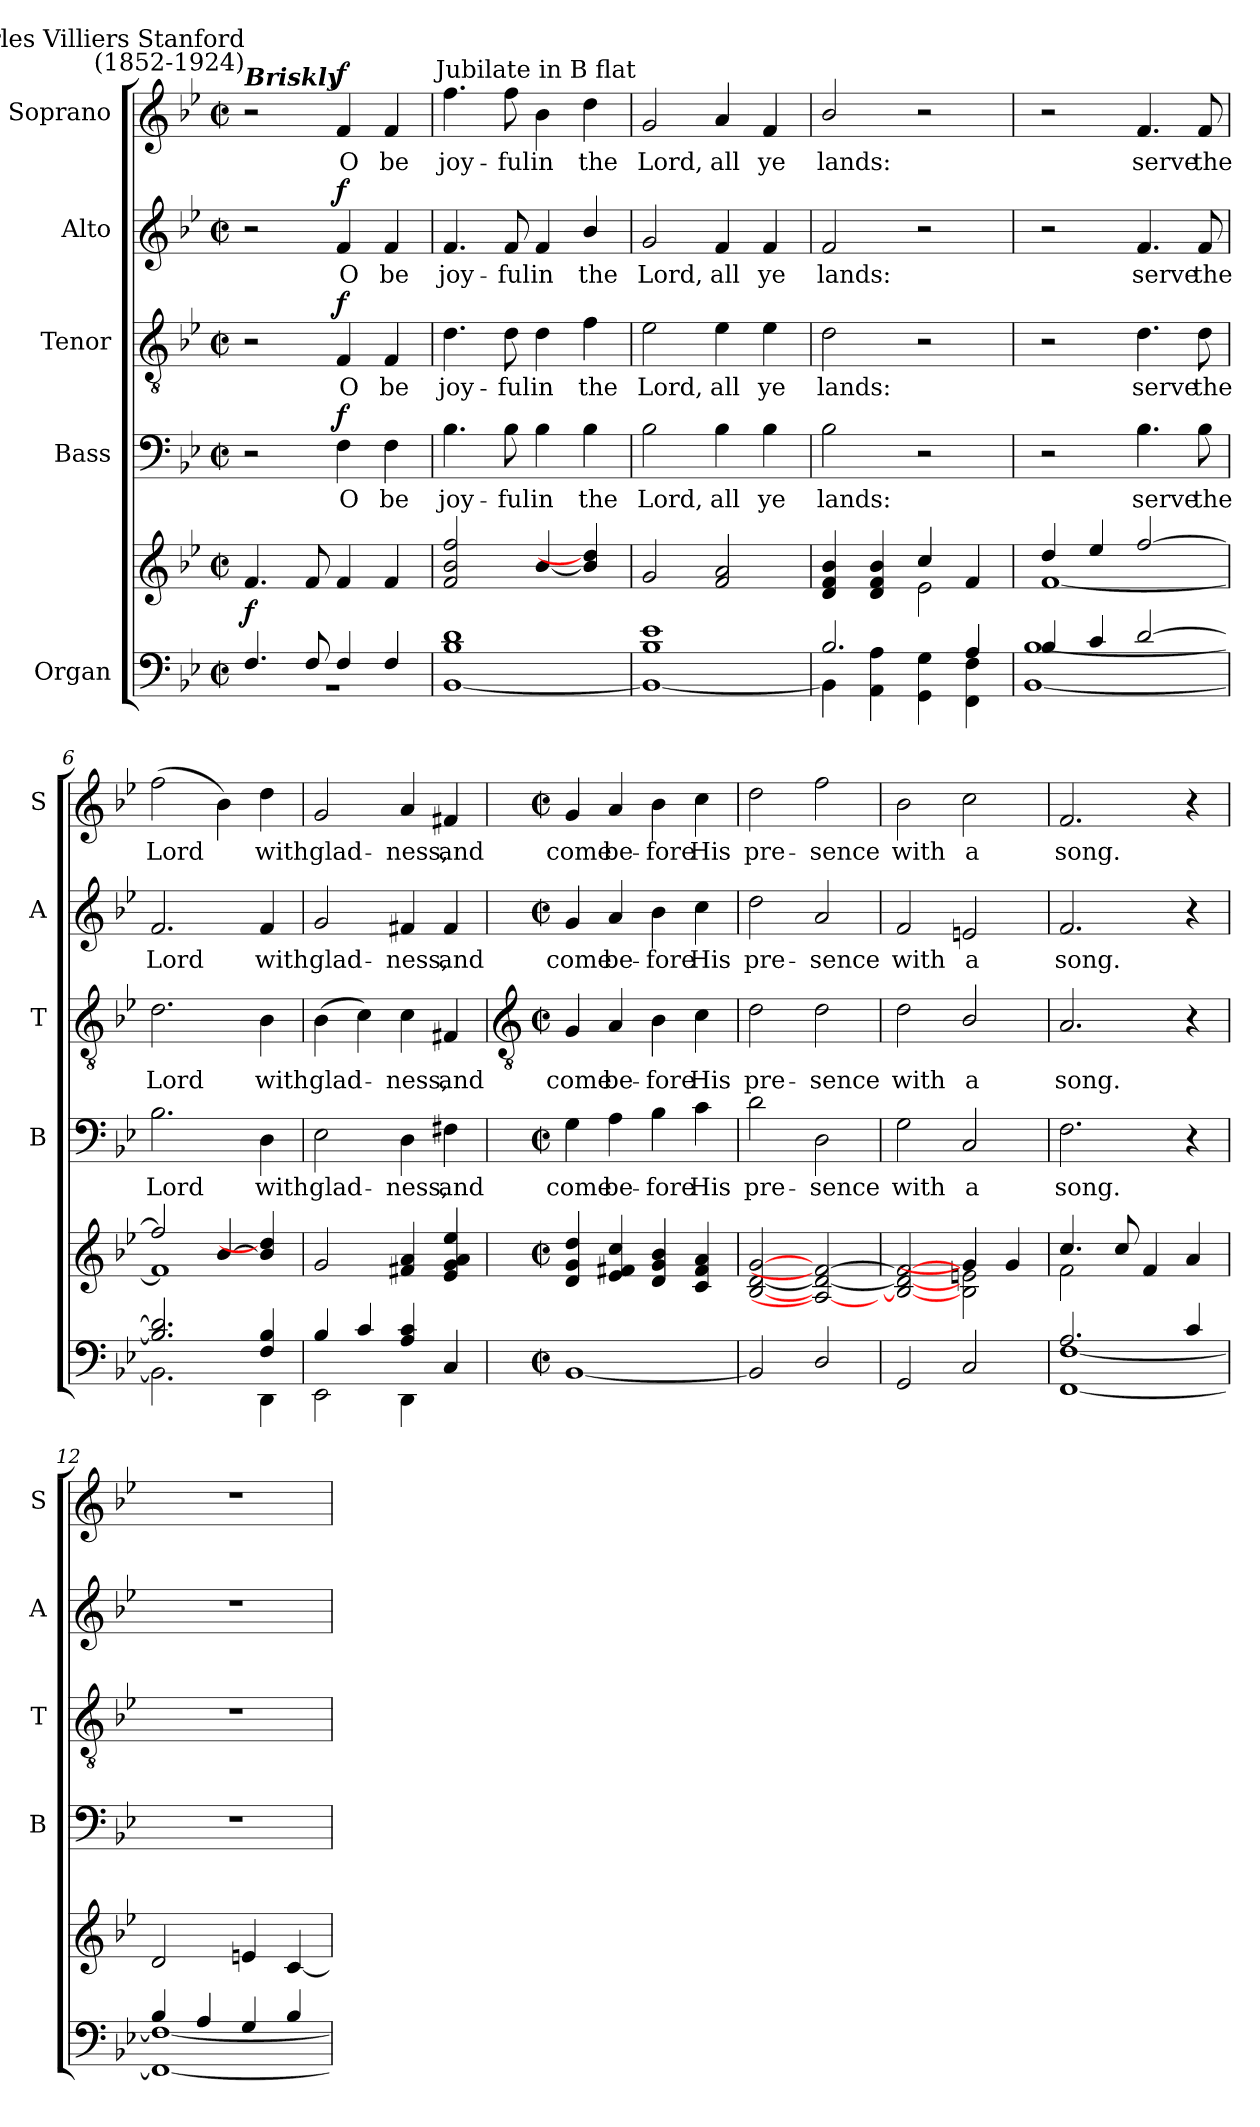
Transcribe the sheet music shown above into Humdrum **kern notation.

**kern	**kern	**dynam	**kern	**text	**dynam	**kern	**text	**dynam	**kern	**text	**dynam	**kern	**text	**dynam
*part5	*part5	*part5	*part4	*part4	*part4	*part3	*part3	*part3	*part2	*part2	*part2	*part1	*part1	*part1
*staff6	*staff5	*staff5/6	*staff4	*staff4	*staff4	*staff3	*staff3	*staff3	*staff2	*staff2	*staff2	*staff1	*staff1	*staff1
*I"Organ	*	*	*I"Bass	*	*	*I"Tenor	*	*	*I"Alto	*	*	*I"Soprano	*	*
*	*	*	*I'B	*	*	*I'T	*	*	*I'A	*	*	*I'S	*	*
*clefF4	*clefG2	*	*clefF4	*	*	*clefGv2	*	*	*clefG2	*	*	*clefG2	*	*
*k[b-e-]	*k[b-e-]	*	*k[b-e-]	*	*	*k[b-e-]	*	*	*k[b-e-]	*	*	*k[b-e-]	*	*
*B-:	*B-:	*	*B-:	*	*	*B-:	*	*	*B-:	*	*	*B-:	*	*
*M2/2	*M2/2	*	*M2/2	*	*	*M2/2	*	*	*M2/2	*	*	*M2/2	*	*
*met(c|)	*met(c|)	*	*met(c|)	*	*	*met(c|)	*	*	*met(c|)	*	*	*met(c|)	*	*
=1	=1	=1	=1	=1	=1	=1	=1	=1	=1	=1	=1	=1	=1	=1
*^	*^	*	*	*	*	*	*	*	*	*	*	*	*	*
!	!	!	!	!	!	!	!	!	!	!	!	!	!	!LO:TX:a:Bi:t=Briskly	!	!
!	!	!	!	!	!	!	!	!	!	!	!	!	!	!LO:TX:a:rj:t=Charles Villiers Stanford\n(1852-1924)	!	!
!	!	!	!	!LO:DY:a=2	!	!	!	!	!	!	!	!	!	!	!	!
4.F/	1r	4.f/	2ryy	f	2r	.	.	2r	.	.	2r	.	.	2r	.	.
8F/	.	8f/	.	.	.	.	.	.	.	.	.	.	.	.	.	.
!	!	!	!	!	!	!LO:LY:b	!LO:DY:b	!	!LO:LY:b	!LO:DY:b	!	!LO:LY:b	!LO:DY:b	!	!LO:LY:b	!LO:DY:b
4F/	.	4f/	2ryy	.	4F	O	f	4F	O	f	4f	O	f	4f	O	f
!	!	!	!	!	!	!LO:LY:b	!	!	!LO:LY:b	!	!	!LO:LY:b	!	!	!LO:LY:b	!
4F/	.	4f/	.	.	4F	be	.	4F	be	.	4f	be	.	4f	be	.
=2	=2	=2	=2	=2	=2	=2	=2	=2	=2	=2	=2	=2	=2	=2	=2	=2
!	!	!	!	!	!	!LO:LY:b	!	!	!LO:LY:b	!	!	!LO:LY:b	!	!	!LO:LY:b	!
1B-/ 1d/	[1BB-\	2f/ 2b-/ 2ff/	2ryy	.	4.B-	joy-	.	4.d	joy-	.	4.f	joy-	.	4.ff	joy-	.
!	!	!	!	!	!	!LO:LY:b	!	!	!LO:LY:b	!	!	!LO:LY:b	!	!	!LO:LY:b	!
.	.	.	.	.	8B-	-ful	.	8d	-ful	.	8f	-ful	.	8ff	-ful	.
!	!	!	!	!	!	!	!	!	!	!	!	!	!	!LO:TX:a:cj:t=Jubilate in B flat	!	!
!	!	!	!	!	!	!LO:LY:b	!	!	!LO:LY:b	!	!	!LO:LY:b	!	!	!LO:LY:b	!
.	.	[4b-/	2ryy	.	4B-	in	.	4d	in	.	4f	in	.	4b-	in	.
!	!	!	!	!	!	!LO:LY:b	!	!	!LO:LY:b	!	!	!LO:LY:b	!	!	!LO:LY:b	!
.	.	4b-/] 4dd/]	.	.	4B-	the	.	4f	the	.	4b-/	the	.	4dd	the	.
=3	=3	=3	=3	=3	=3	=3	=3	=3	=3	=3	=3	=3	=3	=3	=3	=3
!	!	!	!	!	!	!LO:LY:b	!	!	!LO:LY:b	!	!	!LO:LY:b	!	!	!LO:LY:b	!
1B-/ 1e-/	1BB-\_	2g/	2ryy	.	2B-	Lord,	.	2e-	Lord,	.	2g	Lord,	.	2g	Lord,	.
!	!	!	!	!	!	!LO:LY:b	!	!	!LO:LY:b	!	!	!LO:LY:b	!	!	!LO:LY:b	!
.	.	2f/ 2a/	2ryy	.	4B-	all	.	4e-	all	.	4f	all	.	4a	all	.
!	!	!	!	!	!	!LO:LY:b	!	!	!LO:LY:b	!	!	!LO:LY:b	!	!	!LO:LY:b	!
.	.	.	.	.	4B-	ye	.	4e-	ye	.	4f	ye	.	4f	ye	.
=4	=4	=4	=4	=4	=4	=4	=4	=4	=4	=4	=4	=4	=4	=4	=4	=4
!	!	!	!	!	!	!LO:LY:b	!	!	!LO:LY:b	!	!	!LO:LY:b	!	!	!LO:LY:b	!
2.B-/	4BB-\]	4d/ 4f/ 4b-/	2ryy	.	2B-	lands:	.	2d	lands:	.	2f	lands:	.	2b-/	lands:	.
.	4AA\ 4A\	4d/ 4f/ 4b-/	.	.	.	.	.	.	.	.	.	.	.	.	.	.
.	4GG\ 4G\	4cc/	2e-\	.	2r	.	.	2r	.	.	2r	.	.	2r	.	.
4A/	4FF\ 4F\	4f/	.	.	.	.	.	.	.	.	.	.	.	.	.	.
=5	=5	=5	=5	=5	=5	=5	=5	=5	=5	=5	=5	=5	=5	=5	=5	=5
4B-/	[1BB-\ [1B-\	4dd/	[1f\	.	2r	.	.	2r	.	.	2r	.	.	2r	.	.
4c/	.	4ee-/	.	.	.	.	.	.	.	.	.	.	.	.	.	.
!	!	!	!	!	!	!LO:LY:b	!	!	!LO:LY:b	!	!	!LO:LY:b	!	!	!LO:LY:b	!
[2d/	.	[2ff/	.	.	4.B-	serve	.	4.d	serve	.	4.f	serve	.	4.f	serve	.
!	!	!	!	!	!	!LO:LY:b	!	!	!LO:LY:b	!	!	!LO:LY:b	!	!	!LO:LY:b	!
.	.	.	.	.	8B-	the	.	8d	the	.	8f	the	.	8f	the	.
=6	=6	=6	=6	=6	=6	=6	=6	=6	=6	=6	=6	=6	=6	=6	=6	=6
!	!	!	!	!	!	!LO:LY:b	!	!	!LO:LY:b	!	!	!LO:LY:b	!	!	!LO:LY:b	!
2.B-/] 2.d/]	2.BB-\]	2ff/]	1f\]	.	2.B-	Lord	.	2.d	Lord	.	2.f	Lord	.	(>2ff	Lord	.
.	.	[4b-/	.	.	.	.	.	.	.	.	.	.	.	4b-)	.	.
!	!	!	!	!	!	!LO:LY:b	!	!	!LO:LY:b	!	!	!LO:LY:b	!	!	!LO:LY:b	!
4F/ 4B-/	4DD\	4b-/] 4dd/]	.	.	4D	with	.	4B-	with	.	4f	with	.	4dd	with	.
=7	=7	=7	=7	=7	=7	=7	=7	=7	=7	=7	=7	=7	=7	=7	=7	=7
!	!	!	!	!	!	!LO:LY:b	!	!	!LO:LY:b	!	!	!LO:LY:b	!	!	!LO:LY:b	!
4B-/	2EE-\	2g/	2ryy	.	2E-	glad-	.	(>4B-	glad-	.	2g	glad-	.	2g	glad-	.
4c/	.	.	.	.	.	.	.	4c)	.	.	.	.	.	.	.	.
!	!	!	!	!	!	!LO:LY:b	!	!	!LO:LY:b	!	!	!LO:LY:b	!	!	!LO:LY:b	!
4A/ 4c/	4DD\	4f#X/ 4a/	2ryy	.	4D	-ness,	.	4c	ness,	.	4f#X	-ness,	.	4a	-ness,	.
!	!	!	!	!	!	!LO:LY:b	!	!	!LO:LY:b	!	!	!LO:LY:b	!	!	!LO:LY:b	!
4C/	4ryy	4e-/ 4g/ 4a/ 4ee-/	.	.	4F#X	and	.	4F#X	and	.	4f#	and	.	4f#X	and	.
!!LO:LB:g=z
=8	=8	=8	=8	=8	=8	=8	=8	=8	=8	=8	=8	=8	=8	=8	=8	=8
*	*	*	*	*	*	*	*	*clefGv2	*	*	*	*	*	*	*	*
*M2/2	*	*M2/2	*	*	*M2/2	*	*	*M2/2	*	*	*M2/2	*	*	*M2/2	*	*
*met(c|)	*	*met(c|)	*	*	*met(c|)	*	*	*met(c|)	*	*	*met(c|)	*	*	*met(c|)	*	*
!	!	!	!	!	!	!LO:LY:b	!	!	!LO:LY:b	!	!	!LO:LY:b	!	!	!LO:LY:b	!
[1BB-/	2ryy	4d/ 4g/ 4dd/	2ryy	.	4G	come	.	4G	come	.	4g	come	.	4g	come	.
!	!	!	!	!	!	!LO:LY:b	!	!	!LO:LY:b	!	!	!LO:LY:b	!	!	!LO:LY:b	!
.	.	4e-/ 4f#X/ 4cc/	.	.	4A	be-	.	4A	be-	.	4a	be-	.	4a	be-	.
!	!	!	!	!	!	!LO:LY:b	!	!	!LO:LY:b	!	!	!LO:LY:b	!	!	!LO:LY:b	!
.	2ryy	4d/ 4g/ 4b-/	2ryy	.	4B-	-fore	.	4B-	-fore	.	4b-	-fore	.	4b-	-fore	.
!	!	!	!	!	!	!LO:LY:b	!	!	!LO:LY:b	!	!	!LO:LY:b	!	!	!LO:LY:b	!
.	.	4c/ 4f#/ 4a/	.	.	4c	His	.	4c	His	.	4cc	His	.	4cc	His	.
=9	=9	=9	=9	=9	=9	=9	=9	=9	=9	=9	=9	=9	=9	=9	=9	=9
!	!	!	!	!	!	!LO:LY:b	!	!	!LO:LY:b	!	!	!LO:LY:b	!	!	!LO:LY:b	!
2BB-/]	2ryy	[2B-/ [2d/ [2g/	2ryy	.	2d	pre-	.	2d	pre-	.	2dd	pre-	.	2dd	pre-	.
!	!	!	!	!	!	!LO:LY:b	!	!	!LO:LY:b	!	!	!LO:LY:b	!	!	!LO:LY:b	!
2D/	2ryy	2A/_ 2d/_ 2f/_	2ryy	.	2D	-sence	.	2d	-sence	.	2a	-sence	.	2ff	-sence	.
=10	=10	=10	=10	=10	=10	=10	=10	=10	=10	=10	=10	=10	=10	=10	=10	=10
!	!	!	!	!	!	!LO:LY:b	!	!	!LO:LY:b	!	!	!LO:LY:b	!	!	!LO:LY:b	!
2GG/	2ryy	2B-/_ 2d/_ 2f/_	2ryy	.	2G	with	.	2d	with	.	2f	with	.	2b-	with	.
!	!	!	!	!	!	!LO:LY:b	!	!	!LO:LY:b	!	!	!LO:LY:b	!	!	!LO:LY:b	!
2C/	2ryy	4g/]	2B-\ 2en\	.	2C	a	.	2B-/	a	.	2en	a	.	2cc	a	.
.	.	4g/	.	.	.	.	.	.	.	.	.	.	.	.	.	.
=11	=11	=11	=11	=11	=11	=11	=11	=11	=11	=11	=11	=11	=11	=11	=11	=11
!	!	!	!	!	!	!LO:LY:b	!	!	!LO:LY:b	!	!	!LO:LY:b	!	!	!LO:LY:b	!
2.A/	[1FF\ [1F\	4.cc/	2f\	.	2.F	song.	.	2.A	song.	.	2.f	song.	.	2.f	song.	.
.	.	8cc/	.	.	.	.	.	.	.	.	.	.	.	.	.	.
.	.	4f/	2ryy	.	.	.	.	.	.	.	.	.	.	.	.	.
4c/	.	4a/	.	.	4r	.	.	4r	.	.	4r	.	.	4r	.	.
=12	=12	=12	=12	=12	=12	=12	=12	=12	=12	=12	=12	=12	=12	=12	=12	=12
4B-/	1FF\_ 1F\_	2d/	2ryy	.	1r	.	.	1r	.	.	1r	.	.	1r	.	.
4A/	.	.	.	.	.	.	.	.	.	.	.	.	.	.	.	.
4G/	.	4en/	2ryy	.	.	.	.	.	.	.	.	.	.	.	.	.
4B-/	.	[4c/	.	.	.	.	.	.	.	.	.	.	.	.	.	.
*v	*v	*	*	*	*	*	*	*	*	*	*	*	*	*	*	*
*	*v	*v	*	*	*	*	*	*	*	*	*	*	*	*	*
=	=	=	=	=	=	=	=	=	=	=	=	=	=	=
*-	*-	*-	*-	*-	*-	*-	*-	*-	*-	*-	*-	*-	*-	*-
